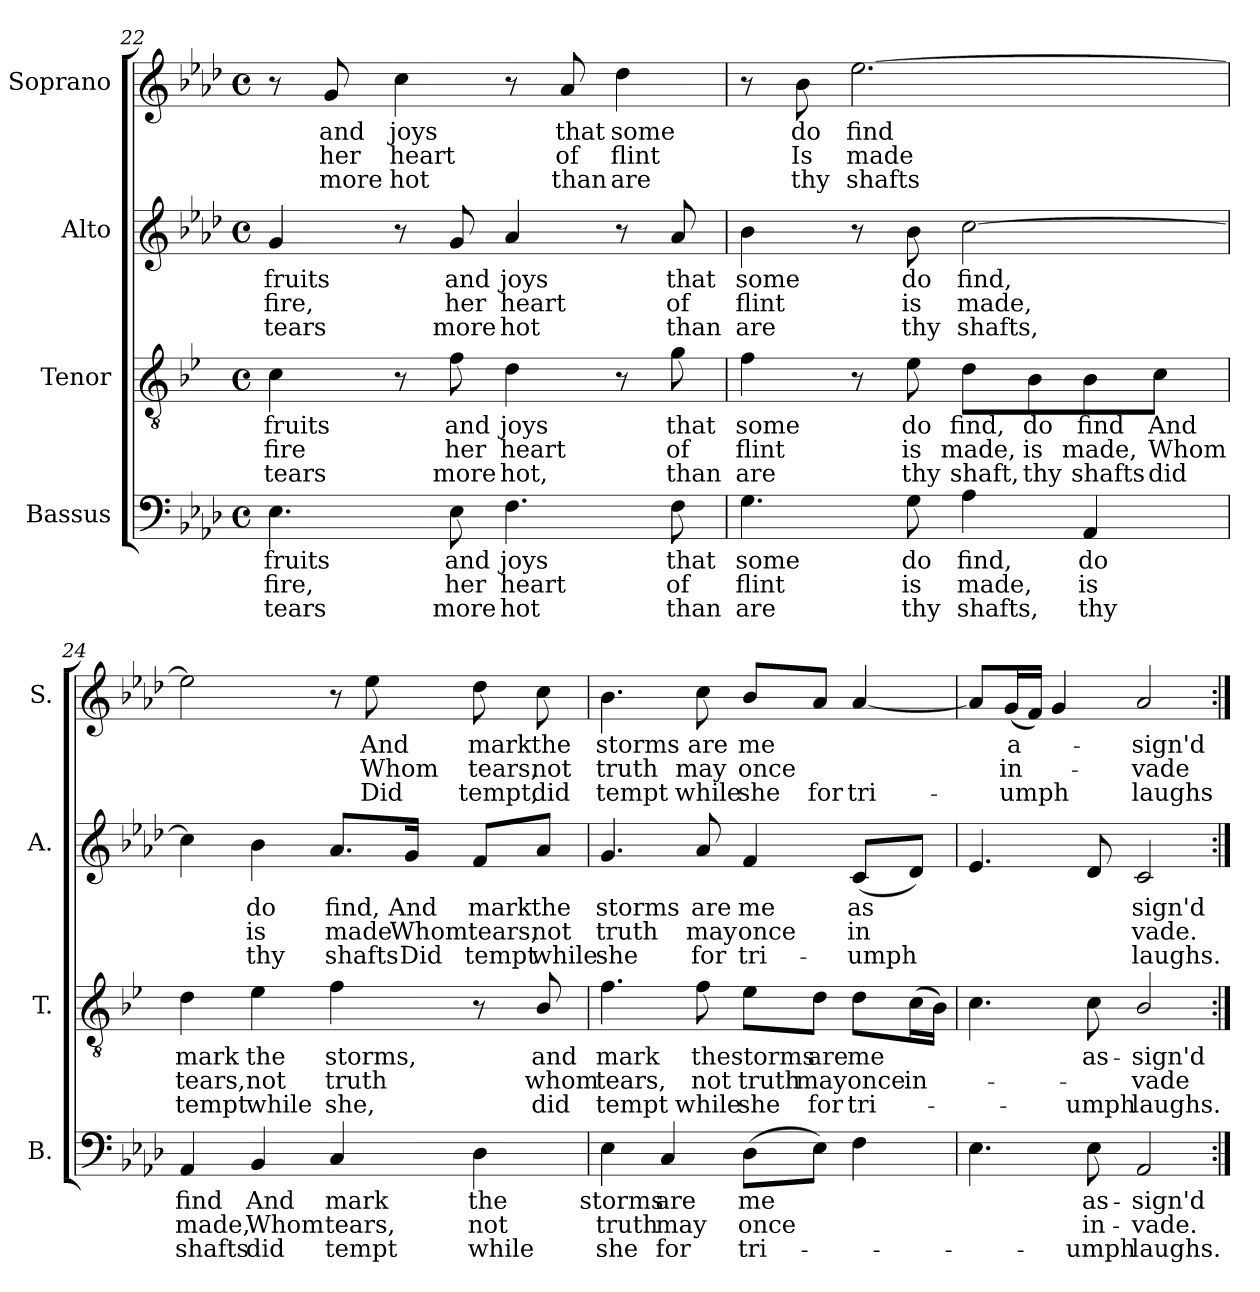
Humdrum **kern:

**kern	**text	**text	**text	**kern	**text	**text	**text	**kern	**text	**text	**text	**kern	**text	**text	**text
*part4	*part4	*part4	*part4	*part3	*part3	*part3	*part3	*part2	*part2	*part2	*part2	*part1	*part1	*part1	*part1
*staff4	*staff4	*staff4	*staff4	*staff3	*staff3	*staff3	*staff3	*staff2	*staff2	*staff2	*staff2	*staff1	*staff1	*staff1	*staff1
*I"Bassus	*	*	*	*I"Tenor	*	*	*	*I"Alto	*	*	*	*I"Soprano	*	*	*
*I'B.	*	*	*	*I'T.	*	*	*	*I'A.	*	*	*	*I'S.	*	*	*
*clefF4	*	*	*	*clefGv2	*	*	*	*clefG2	*	*	*	*clefG2	*	*	*
*	*	*	*	*ITrd1c2	*	*	*	*	*	*	*	*	*	*	*
*k[b-e-a-d-]	*	*	*	*k[b-e-a-d-]	*	*	*	*k[b-e-a-d-]	*	*	*	*k[b-e-a-d-]	*	*	*
*A-:	*	*	*	*A-:	*	*	*	*A-:	*	*	*	*A-:	*	*	*
*M4/4	*	*	*	*M4/4	*	*	*	*M4/4	*	*	*	*M4/4	*	*	*
*met(c)	*	*	*	*met(c)	*	*	*	*met(c)	*	*	*	*met(c)	*	*	*
=22	=22	=22	=22	=22	=22	=22	=22	=22	=22	=22	=22	=22	=22	=22	=22
!	!LO:LY:b	!LO:LY:b	!LO:LY:b	!	!LO:LY:b	!LO:LY:b	!LO:LY:b	!	!LO:LY:b	!LO:LY:b	!LO:LY:b	!	!	!	!
4.E-\	fruits	fire,	tears	4B-\	fruits	fire	tears	4g/	fruits	fire,	tears	8r	.	.	.
!	!	!	!	!	!	!	!	!	!	!	!	!	!LO:LY:b	!LO:LY:b	!LO:LY:b
.	.	.	.	.	.	.	.	.	.	.	.	8g/	and	her	more
!	!	!	!	!	!	!	!	!	!	!	!	!	!LO:LY:b	!LO:LY:b	!LO:LY:b
.	.	.	.	8r	.	.	.	8r	.	.	.	4cc\	joys	heart	hot
!	!LO:LY:b	!LO:LY:b	!LO:LY:b	!	!LO:LY:b	!LO:LY:b	!LO:LY:b	!	!LO:LY:b	!LO:LY:b	!LO:LY:b	!	!	!	!
8E-\	and	her	more	8e-\	and	her	more	8g/	and	her	more	.	.	.	.
!	!LO:LY:b	!LO:LY:b	!LO:LY:b	!	!LO:LY:b	!LO:LY:b	!LO:LY:b	!	!LO:LY:b	!LO:LY:b	!LO:LY:b	!	!	!	!
4.F\	joys	heart	hot	4c\	joys	heart	hot,	4a-/	joys	heart	hot	8r	.	.	.
!	!	!	!	!	!	!	!	!	!	!	!	!	!LO:LY:b	!LO:LY:b	!LO:LY:b
.	.	.	.	.	.	.	.	.	.	.	.	8a-/	that	of	than
!	!	!	!	!	!	!	!	!	!	!	!	!	!LO:LY:b	!LO:LY:b	!LO:LY:b
.	.	.	.	8r	.	.	.	8r	.	.	.	4dd-\	some	flint	are
!	!LO:LY:b	!LO:LY:b	!LO:LY:b	!	!LO:LY:b	!LO:LY:b	!LO:LY:b	!	!LO:LY:b	!LO:LY:b	!LO:LY:b	!	!	!	!
8F\	that	of	than	8f\	that	of	than	8a-/	that	of	than	.	.	.	.
=23	=23	=23	=23	=23	=23	=23	=23	=23	=23	=23	=23	=23	=23	=23	=23
!	!LO:LY:b	!LO:LY:b	!LO:LY:b	!	!LO:LY:b	!LO:LY:b	!LO:LY:b	!	!LO:LY:b	!LO:LY:b	!LO:LY:b	!	!	!	!
4.G\	some	flint	are	4e-\	some	flint	are	4b-\	some	flint	are	8r	.	.	.
!	!	!	!	!	!	!	!	!	!	!	!	!	!LO:LY:b	!LO:LY:b	!LO:LY:b
.	.	.	.	.	.	.	.	.	.	.	.	8b-\	do	Is	thy
!	!	!	!	!	!	!	!	!	!	!	!	!	!LO:LY:b	!LO:LY:b	!LO:LY:b
.	.	.	.	8r	.	.	.	8r	.	.	.	[2.ee-\	find	made	shafts
!	!LO:LY:b	!LO:LY:b	!LO:LY:b	!	!LO:LY:b	!LO:LY:b	!LO:LY:b	!	!LO:LY:b	!LO:LY:b	!LO:LY:b	!	!	!	!
8G\	do	is	thy	8d-\	do	is	thy	8b-\	do	is	thy	.	.	.	.
!	!LO:LY:b	!LO:LY:b	!LO:LY:b	!	!LO:LY:b	!LO:LY:b	!LO:LY:b	!	!LO:LY:b	!LO:LY:b	!LO:LY:b	!	!	!	!
4A-\	find,	made,	shafts,	8c\L	find,	made,	shaft,	[2cc\	find,	made,	shafts,	.	.	.	.
!	!	!	!	!	!LO:LY:b	!LO:LY:b	!LO:LY:b	!	!	!	!	!	!	!	!
.	.	.	.	8A-\	do	is	thy	.	.	.	.	.	.	.	.
!	!LO:LY:b	!LO:LY:b	!LO:LY:b	!	!LO:LY:b	!LO:LY:b	!LO:LY:b	!	!	!	!	!	!	!	!
4AA-/	do	is	thy	8A-\	find	made,	shafts	.	.	.	.	.	.	.	.
!	!	!	!	!	!LO:LY:b	!LO:LY:b	!LO:LY:b	!	!	!	!	!	!	!	!
.	.	.	.	8B-\J	And	Whom	did	.	.	.	.	.	.	.	.
=24	=24	=24	=24	=24	=24	=24	=24	=24	=24	=24	=24	=24	=24	=24	=24
!	!LO:LY:b	!LO:LY:b	!LO:LY:b	!	!LO:LY:b	!LO:LY:b	!LO:LY:b	!	!	!	!	!	!	!	!
4AA-/	find	made,	shafts	4c\	mark	tears,	tempt	4cc\]	.	.	.	2ee-\]	.	.	.
!	!LO:LY:b	!LO:LY:b	!LO:LY:b	!	!LO:LY:b	!LO:LY:b	!LO:LY:b	!	!LO:LY:b	!LO:LY:b	!LO:LY:b	!	!	!	!
4BB-/	And	Whom	did	4d-\	the	not	while	4b-\	do	is	thy	.	.	.	.
!	!LO:LY:b	!LO:LY:b	!LO:LY:b	!	!LO:LY:b	!LO:LY:b	!LO:LY:b	!	!LO:LY:b	!LO:LY:b	!LO:LY:b	!	!	!	!
4C/	mark	tears,	tempt	4e-\	storms,	truth	she,	8.a-/L	find,	made	shafts	8r	.	.	.
!	!	!	!	!	!	!	!	!	!	!	!	!	!LO:LY:b	!LO:LY:b	!LO:LY:b
.	.	.	.	.	.	.	.	.	.	.	.	8ee-\	And	Whom	Did
!	!	!	!	!	!	!	!	!	!LO:LY:b	!LO:LY:b	!LO:LY:b	!	!	!	!
.	.	.	.	.	.	.	.	16g/Jk	And	Whom	Did	.	.	.	.
!	!LO:LY:b	!LO:LY:b	!LO:LY:b	!	!	!	!	!	!LO:LY:b	!LO:LY:b	!LO:LY:b	!	!LO:LY:b	!LO:LY:b	!LO:LY:b
4D-\	the	not	while	8r	.	.	.	8f/L	mark	tears,	tempt	8dd-\	mark	tears,	tempt,
!	!	!	!	!	!LO:LY:b	!LO:LY:b	!LO:LY:b	!	!LO:LY:b	!LO:LY:b	!LO:LY:b	!	!LO:LY:b	!LO:LY:b	!LO:LY:b
.	.	.	.	8A-/	and	whom	did	8a-/J	the	not	while	8cc\	the	not	did
=25	=25	=25	=25	=25	=25	=25	=25	=25	=25	=25	=25	=25	=25	=25	=25
!	!LO:LY:b	!LO:LY:b	!LO:LY:b	!	!LO:LY:b	!LO:LY:b	!LO:LY:b	!	!LO:LY:b	!LO:LY:b	!LO:LY:b	!	!LO:LY:b	!LO:LY:b	!LO:LY:b
4E-\	storms	truth	she	4.e-\	mark	tears,	tempt	4.g/	storms	truth	she	4.b-\	storms	truth	tempt
!	!LO:LY:b	!LO:LY:b	!LO:LY:b	!	!	!	!	!	!	!	!	!	!	!	!
4C/	are	may	for	.	.	.	.	.	.	.	.	.	.	.	.
!	!	!	!	!	!LO:LY:b	!LO:LY:b	!LO:LY:b	!	!LO:LY:b	!LO:LY:b	!LO:LY:b	!	!LO:LY:b	!LO:LY:b	!LO:LY:b
.	.	.	.	8e-\	the	not	while	8a-/	are	may	for	8cc\	are	may	while
!	!LO:LY:b	!LO:LY:b	!LO:LY:b	!	!LO:LY:b	!LO:LY:b	!LO:LY:b	!	!LO:LY:b	!LO:LY:b	!LO:LY:b	!	!LO:LY:b	!LO:LY:b	!LO:LY:b
(>8D-\L	-me	-once	tri-	8d-\L	storms	truth	she	4f/	me	once	tri-	8b-/L	-me	once	she
!	!	!	!	!	!LO:LY:b	!LO:LY:b	!LO:LY:b	!	!	!	!	!	!	!	!LO:LY:b
8E-\J)	.	.	.	8c\J	are	may	for	.	.	.	.	8a-/J	.	.	for
!	!	!	!	!	!LO:LY:b	!LO:LY:b	!LO:LY:b	!	!LO:LY:b	!LO:LY:b	!LO:LY:b	!	!	!	!LO:LY:b
4F\	.	.	.	8c\L	me	once	tri-	(<8c/L	as	in	-umph	[4a-/	.	.	tri-
!	!	!	!	!	!	!LO:LY:b	!	!	!	!	!	!	!	!	!
.	.	.	.	(<16B-\L	.	in-	.	8d-/J)	.	.	.	.	.	.	.
.	.	.	.	16A-\JJ)	.	.	.	.	.	.	.	.	.	.	.
=26	=26	=26	=26	=26	=26	=26	=26	=26	=26	=26	=26	=26	=26	=26	=26
4.E-\	.	.	.	4.B-\	.	.	.	4.e-/	.	.	.	8a-/L]	.	.	.
!	!	!	!	!	!	!	!	!	!	!	!	!	!LO:LY:b	!LO:LY:b	!LO:LY:b
.	.	.	.	.	.	.	.	.	.	.	.	(<16g/L	a-	in-	-umph
.	.	.	.	.	.	.	.	.	.	.	.	16f/JJ)	.	.	.
.	.	.	.	.	.	.	.	.	.	.	.	4g/	.	.	.
!	!LO:LY:b	!LO:LY:b	!LO:LY:b	!	!LO:LY:b	!	!LO:LY:b	!	!	!	!	!	!	!	!
8E-\	as-	in-	-umph	8B-\	as-	.	-umph	8d-/	.	.	.	.	.	.	.
!	!LO:LY:b	!LO:LY:b	!LO:LY:b	!	!LO:LY:b	!LO:LY:b	!LO:LY:b	!	!LO:LY:b	!LO:LY:b	!LO:LY:b	!	!LO:LY:b	!LO:LY:b	!LO:LY:b
2AA-/	-sign'd	-vade.	laughs.	2A-/	-sign'd	-vade	laughs.	2c/	sign'd	vade.	laughs.	2a-/	-sign'd	-vade	laughs
=:|!	=:|!	=:|!	=:|!	=:|!	=:|!	=:|!	=:|!	=:|!	=:|!	=:|!	=:|!	=:|!	=:|!	=:|!	=:|!
*-	*-	*-	*-	*-	*-	*-	*-	*-	*-	*-	*-	*-	*-	*-	*-
